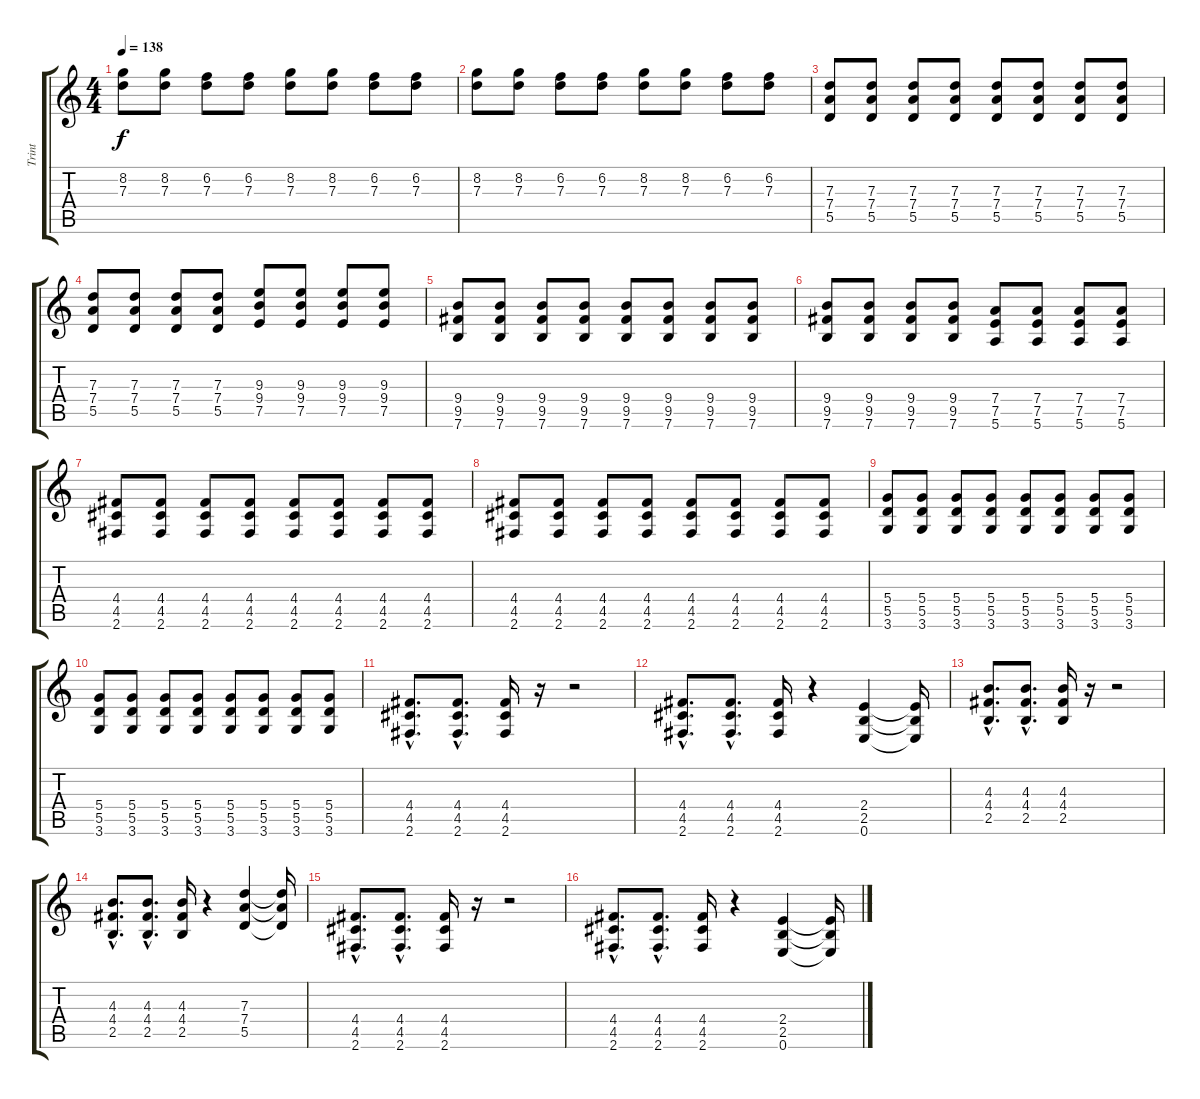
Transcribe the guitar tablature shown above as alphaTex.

\track ("Trint" "Trint") {instrument overdrivenguitar}
\staff {score tabs}
\tuning (E4 B3 G3 D3 A2 E2) {hide}
\ts (4 4)
\tempo 138
\clef g2
\ks c
(8.2 7.3).8{dy f} (8.2 7.3).8 (6.2 7.3).8 (6.2 7.3).8 (8.2 7.3).8 (8.2 7.3).8 (6.2 7.3).8 (6.2 7.3).8 |
(8.2 7.3).8 (8.2 7.3).8 (6.2 7.3).8 (6.2 7.3).8 (8.2 7.3).8 (8.2 7.3).8 (6.2 7.3).8 (6.2 7.3).8 |
(7.3 7.4 5.5).8 (7.3 7.4 5.5).8 (7.3 7.4 5.5).8 (7.3 7.4 5.5).8 (7.3 7.4 5.5).8 (7.3 7.4 5.5).8 (7.3 7.4 5.5).8 (7.3 7.4 5.5).8 |
(7.3 7.4 5.5).8 (7.3 7.4 5.5).8 (7.3 7.4 5.5).8 (7.3 7.4 5.5).8 (9.3 9.4 7.5).8 (9.3 9.4 7.5).8 (9.3 9.4 7.5).8 (9.3 9.4 7.5).8 |
(9.4 9.5 7.6).8 (9.4 9.5 7.6).8 (9.4 9.5 7.6).8 (9.4 9.5 7.6).8 (9.4 9.5 7.6).8 (9.4 9.5 7.6).8 (9.4 9.5 7.6).8 (9.4 9.5 7.6).8 |
(9.4 9.5 7.6).8 (9.4 9.5 7.6).8 (9.4 9.5 7.6).8 (9.4 9.5 7.6).8 (7.4 7.5 5.6).8 (7.4 7.5 5.6).8 (7.4 7.5 5.6).8 (7.4 7.5 5.6).8 |
(4.4 4.5 2.6).8 (4.4 4.5 2.6).8 (4.4 4.5 2.6).8 (4.4 4.5 2.6).8 (4.4 4.5 2.6).8 (4.4 4.5 2.6).8 (4.4 4.5 2.6).8 (4.4 4.5 2.6).8 |
(4.4 4.5 2.6).8 (4.4 4.5 2.6).8 (4.4 4.5 2.6).8 (4.4 4.5 2.6).8 (4.4 4.5 2.6).8 (4.4 4.5 2.6).8 (4.4 4.5 2.6).8 (4.4 4.5 2.6).8 |
(5.4 5.5 3.6).8 (5.4 5.5 3.6).8 (5.4 5.5 3.6).8 (5.4 5.5 3.6).8 (5.4 5.5 3.6).8 (5.4 5.5 3.6).8 (5.4 5.5 3.6).8 (5.4 5.5 3.6).8 |
(5.4 5.5 3.6).8 (5.4 5.5 3.6).8 (5.4 5.5 3.6).8 (5.4 5.5 3.6).8 (5.4 5.5 3.6).8 (5.4 5.5 3.6).8 (5.4 5.5 3.6).8 (5.4 5.5 3.6).8 |
(4.4{hac} 4.5{hac} 2.6{hac}).8{d} (4.4{hac} 4.5{hac} 2.6{hac}).8{d} (4.4 4.5 2.6).16 r.16 r.2 |
(4.4{hac} 4.5{hac} 2.6{hac}).8{d} (4.4{hac} 4.5{hac} 2.6{hac}).8{d} (4.4 4.5 2.6).16 r.4 (2.4 2.5 0.6).4 (2.4{t} 2.5{t} 0.6{t}).16 |
(4.3{hac} 4.4{hac} 2.5{hac}).8{d} (4.3{hac} 4.4{hac} 2.5{hac}).8{d} (4.3 4.4 2.5).16 r.16 r.2 |
(4.3{hac} 4.4{hac} 2.5{hac}).8{d} (4.3{hac} 4.4{hac} 2.5{hac}).8{d} (4.3 4.4 2.5).16 r.4 (7.3 7.4 5.5).4 (7.3{t} 7.4{t} 5.5{t}).16 |
(4.4{hac} 4.5{hac} 2.6{hac}).8{d} (4.4{hac} 4.5{hac} 2.6{hac}).8{d} (4.4 4.5 2.6).16 r.16 r.2 |
(4.4{hac} 4.5{hac} 2.6{hac}).8{d} (4.4{hac} 4.5{hac} 2.6{hac}).8{d} (4.4 4.5 2.6).16 r.4 (2.4 2.5 0.6).4 (2.4{t} 2.5{t} 0.6{t}).16
